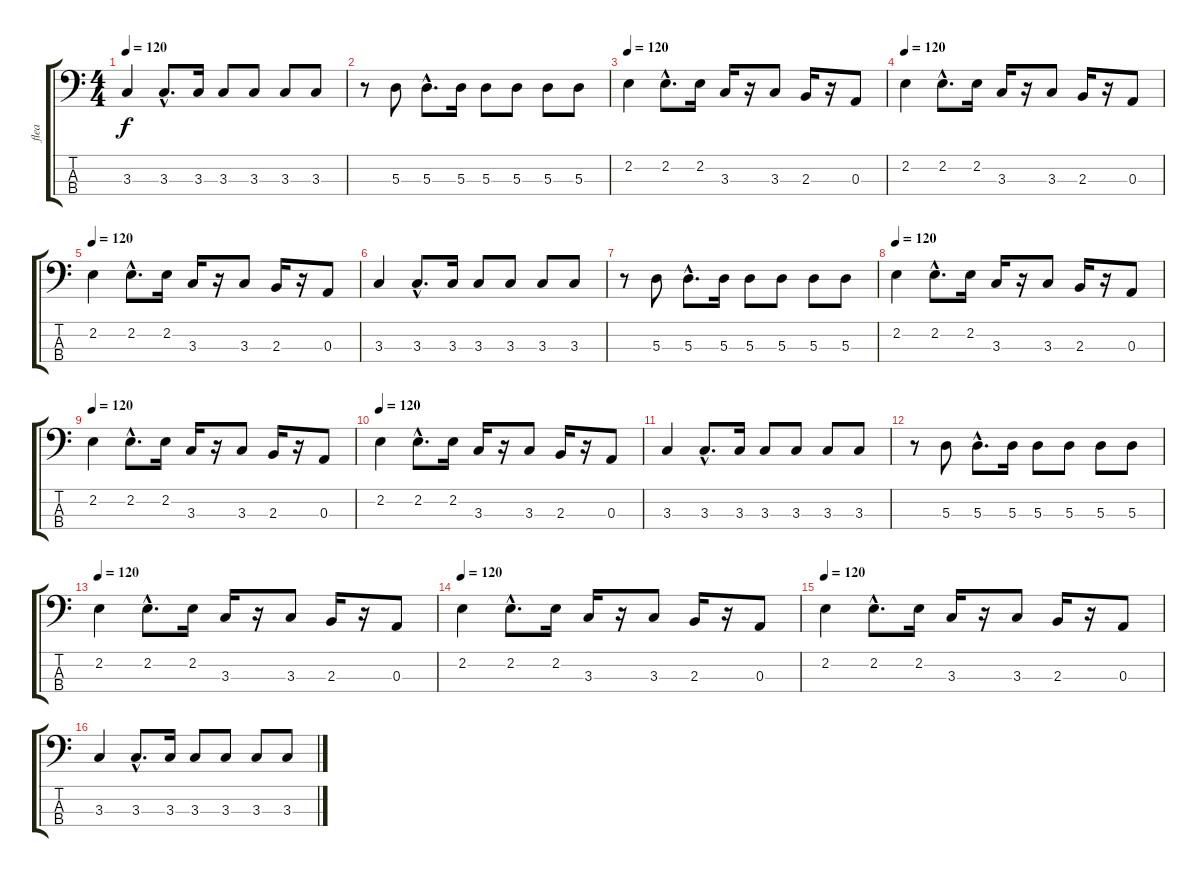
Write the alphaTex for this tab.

\track ("flea" "flea") {instrument electricbassfinger}
\staff {score tabs}
\tuning (G2 D2 A1 E1) {hide}
\ts (4 4)
\tempo 120
\clef f4
\ks c
3.3.4{dy f} 3.3{hac}.8{d} 3.3.16 3.3.8 3.3.8 3.3.8 3.3.8 |
r.8 5.3.8 5.3{hac}.8{d} 5.3.16 5.3.8 5.3.8 5.3.8 5.3.8 |
\tempo 120
2.2.4 2.2{hac}.8{d} 2.2.16 3.3.16 r.16 3.3.8 2.3.16 r.16 0.3.8 |
\tempo 120
2.2.4 2.2{hac}.8{d} 2.2.16 3.3.16 r.16 3.3.8 2.3.16 r.16 0.3.8 |
\tempo 120
2.2.4 2.2{hac}.8{d} 2.2.16 3.3.16 r.16 3.3.8 2.3.16 r.16 0.3.8 |
3.3.4 3.3{hac}.8{d} 3.3.16 3.3.8 3.3.8 3.3.8 3.3.8 |
r.8 5.3.8 5.3{hac}.8{d} 5.3.16 5.3.8 5.3.8 5.3.8 5.3.8 |
\tempo 120
2.2.4 2.2{hac}.8{d} 2.2.16 3.3.16 r.16 3.3.8 2.3.16 r.16 0.3.8 |
\tempo 120
2.2.4 2.2{hac}.8{d} 2.2.16 3.3.16 r.16 3.3.8 2.3.16 r.16 0.3.8 |
\tempo 120
2.2.4 2.2{hac}.8{d} 2.2.16 3.3.16 r.16 3.3.8 2.3.16 r.16 0.3.8 |
3.3.4 3.3{hac}.8{d} 3.3.16 3.3.8 3.3.8 3.3.8 3.3.8 |
r.8 5.3.8 5.3{hac}.8{d} 5.3.16 5.3.8 5.3.8 5.3.8 5.3.8 |
\tempo 120
2.2.4 2.2{hac}.8{d} 2.2.16 3.3.16 r.16 3.3.8 2.3.16 r.16 0.3.8 |
\tempo 120
2.2.4 2.2{hac}.8{d} 2.2.16 3.3.16 r.16 3.3.8 2.3.16 r.16 0.3.8 |
\tempo 120
2.2.4 2.2{hac}.8{d} 2.2.16 3.3.16 r.16 3.3.8 2.3.16 r.16 0.3.8 |
3.3.4 3.3{hac}.8{d} 3.3.16 3.3.8 3.3.8 3.3.8 3.3.8
